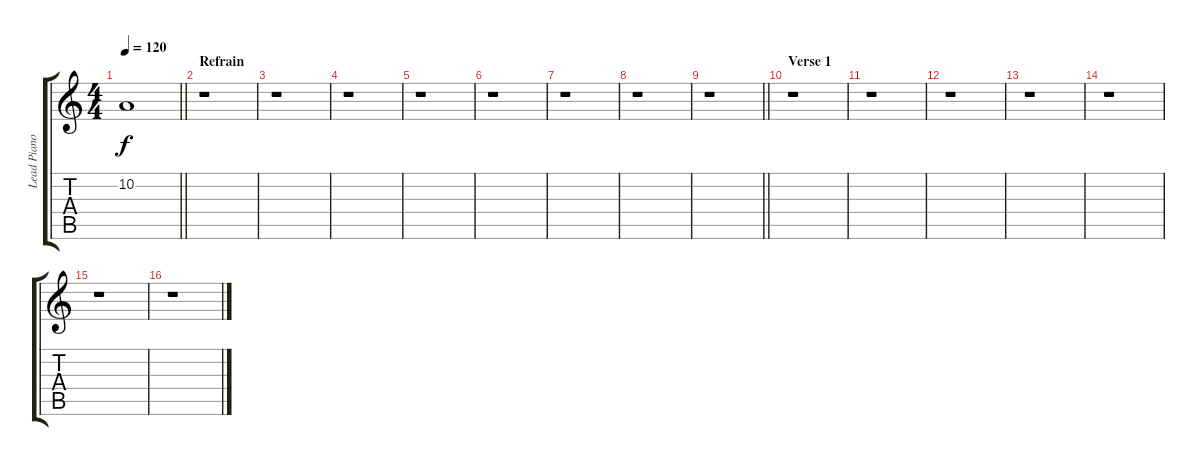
\track ("Lead Piano" "Lead Piano") {instrument acousticgrandpiano}
\staff {score tabs}
\tuning (E4 B3 G3 D3 A2 E2) {hide}
\ts (4 4)
\tempo 120
\clef g2
\barLineRight lightlight
\ks c
10.2{t}.1{dy f} |
\section ("" "Refrain")
r.1 |
r.1 |
r.1 |
r.1 |
r.1 |
r.1 |
r.1 |
\barLineRight lightlight
r.1 |
\section ("" "Verse 1")
r.1 |
r.1 |
r.1 |
r.1 |
r.1 |
r.1 |
r.1
